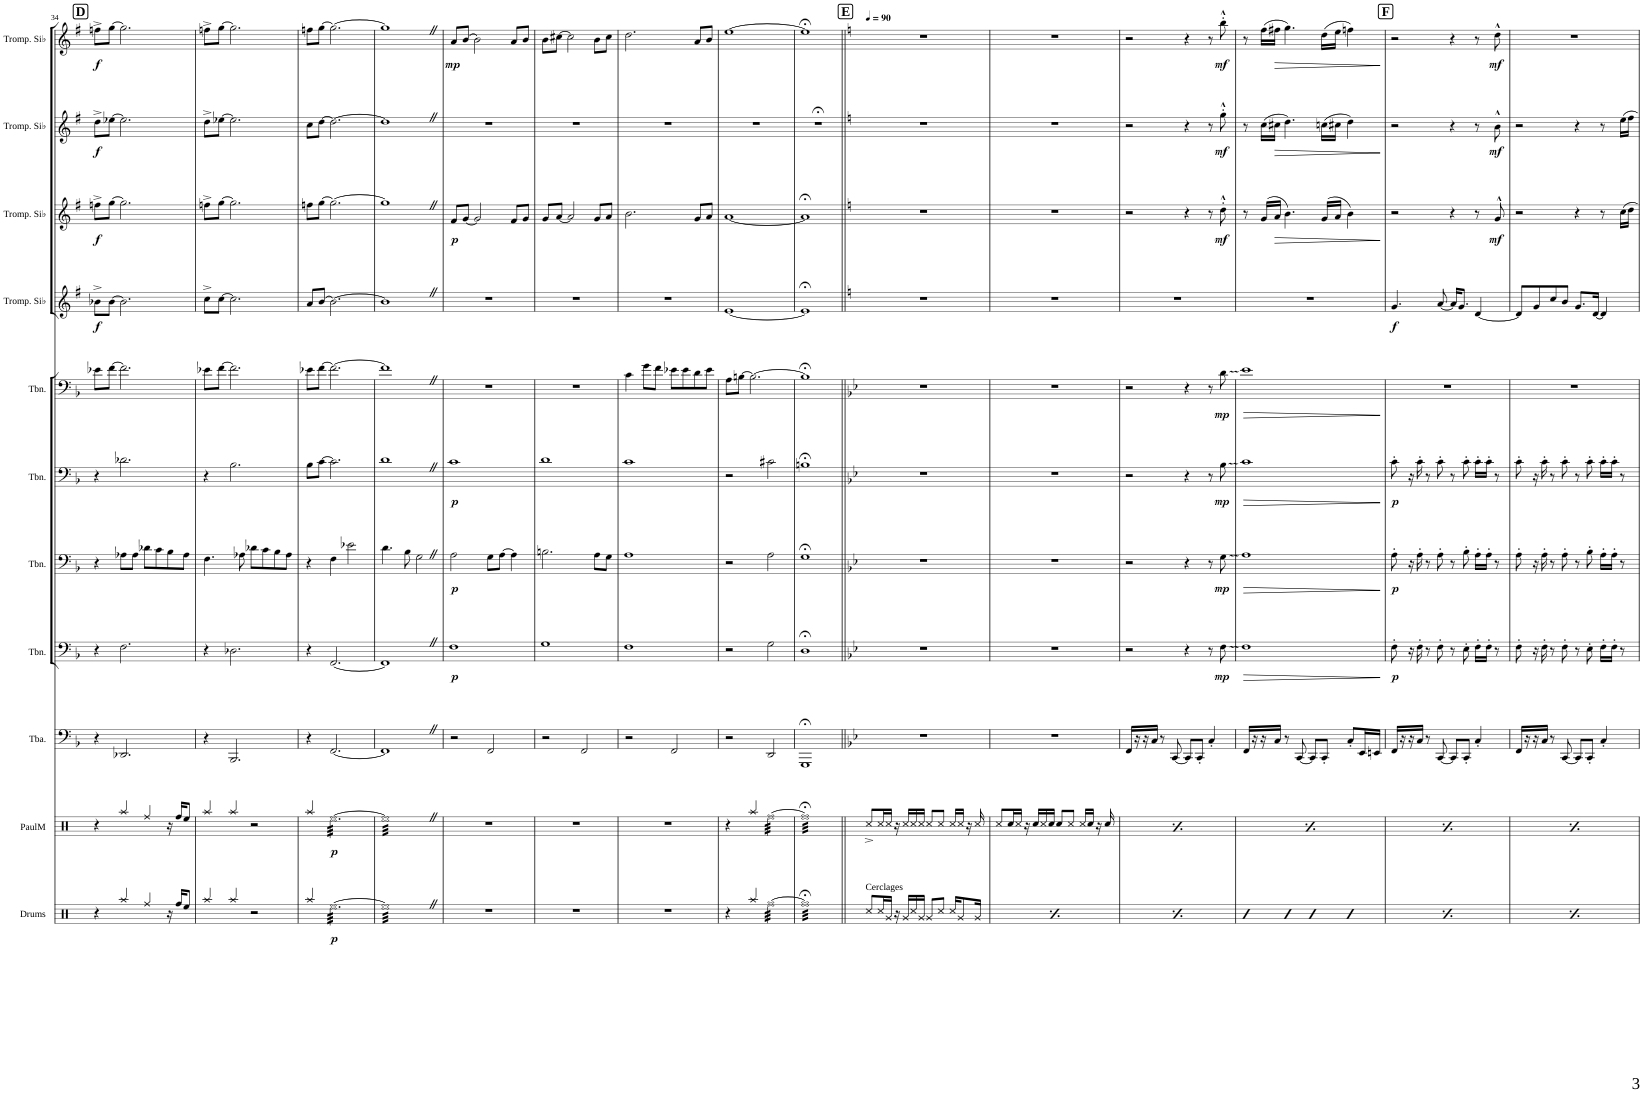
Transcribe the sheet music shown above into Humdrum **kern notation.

**kern	**dynam	**kern	**dynam	**kern	**kern	**dynam	**kern	**dynam	**kern	**dynam	**kern	**dynam	**kern	**dynam	**kern	**dynam	**kern	**dynam	**kern	**dynam
*part11	*part11	*part10	*part10	*part9	*part8	*part8	*part7	*part7	*part6	*part6	*part5	*part5	*part4	*part4	*part3	*part3	*part2	*part2	*part1	*part1
*staff11	*staff11	*staff10	*staff10	*staff9	*staff8	*staff8	*staff7	*staff7	*staff6	*staff6	*staff5	*staff5	*staff4	*staff4	*staff3	*staff3	*staff2	*staff2	*staff1	*staff1
*I"Drums	*	*I"PaulM	*	*I"Tuba	*I"Trombone	*	*I"Trombone	*	*I"Trombone	*	*I"Trombone	*	*I"Trompette en Sib	*	*I"Trompette en Sib	*	*I"Trompette en Sib	*	*I"Trompette en Sib	*
*I'Drums	*	*I'PaulM	*	*I'Tba.	*I'Tbn.	*	*I'Tbn.	*	*I'Tbn.	*	*I'Tbn.	*	*I'Tromp. Sib	*	*I'Tromp. Sib	*	*I'Tromp. Sib	*	*I'Tromp. Sib	*
!!LO:PB:g=z
*clefX	*	*clefX	*	*clefF4	*clefF4	*	*clefF4	*	*clefF4	*	*clefF4	*	*clefG2	*	*clefG2	*	*clefG2	*	*clefG2	*
*	*	*	*	*	*	*	*	*	*	*	*	*	*Trd1c2	*	*Trd1c2	*	*Trd1c2	*	*Trd1c2	*
*k[]	*	*k[]	*	*k[b-]	*k[b-]	*	*k[b-]	*	*k[b-]	*	*k[b-]	*	*k[f#]	*	*k[f#]	*	*k[f#]	*	*k[f#]	*
*M4/4	*	*M4/4	*	*M4/4	*M4/4	*	*M4/4	*	*M4/4	*	*M4/4	*	*M4/4	*	*M4/4	*	*M4/4	*	*M4/4	*
!!LO:REH:place=s1:a:B:cj:fs=14:t=D
=34	=34	=34	=34	=34	=34	=34	=34	=34	=34	=34	=34	=34	=34	=34	=34	=34	=34	=34	=34	=34
!	!	!	!	!	!	!	!	!	!	!	!	!	!	!LO:DY:b	!	!LO:DY:b	!	!LO:DY:b	!	!LO:DY:b
4r	.	4r	.	4r	4r	.	4r	.	4r	.	8e-X\L	.	8b-X^\L	f	8ffn^\L	f	8dd^\L	f	8ffn^\L	f
.	.	.	.	.	.	.	.	.	.	.	[8f\J	.	[8b-\J	.	[8gg\J	.	[8ee-X\J	.	[8gg\J	.
4Raa/	.	4Raa/	.	2.DD-X/	2.F\	.	8A-X\L	.	2.d-X\	.	2.f\]	.	2.b-\]	.	2.gg\]	.	2.ee-\]	.	2.gg\]	.
.	.	.	.	.	.	.	8A-\J	.	.	.	.	.	.	.	.	.	.	.	.	.
4Rff/	.	4Rff/	.	.	.	.	8d-X\L	.	.	.	.	.	.	.	.	.	.	.	.	.
.	.	.	.	.	.	.	8c\	.	.	.	.	.	.	.	.	.	.	.	.	.
16r	.	16r	.	.	.	.	8B-\	.	.	.	.	.	.	.	.	.	.	.	.	.
16Rff/KL	.	16Rff/KL	.	.	.	.	.	.	.	.	.	.	.	.	.	.	.	.	.	.
8Ree/J	.	8Ree/J	.	.	.	.	8A-\J	.	.	.	.	.	.	.	.	.	.	.	.	.
=35	=35	=35	=35	=35	=35	=35	=35	=35	=35	=35	=35	=35	=35	=35	=35	=35	=35	=35	=35	=35
4Raa/	.	4Raa/	.	4r	4r	.	4.F\	.	4r	.	8e-X\L	.	8cc^\L	.	8ffn^\L	.	8dd^\L	.	8ffn^\L	.
.	.	.	.	.	.	.	.	.	.	.	[8f\J	.	[8cc\J	.	[8gg\J	.	[8ee-X\J	.	[8gg\J	.
4Raa/	.	4Raa/	.	2.BBB-/	2.D-X\	.	.	.	2.B-\	.	2.f\]	.	2.cc\]	.	2.gg\]	.	2.ee-\]	.	2.gg\]	.
.	.	.	.	.	.	.	8A-X\	.	.	.	.	.	.	.	.	.	.	.	.	.
2r	.	2r	.	.	.	.	8d-X\L	.	.	.	.	.	.	.	.	.	.	.	.	.
.	.	.	.	.	.	.	8c\	.	.	.	.	.	.	.	.	.	.	.	.	.
.	.	.	.	.	.	.	8B-\	.	.	.	.	.	.	.	.	.	.	.	.	.
.	.	.	.	.	.	.	8A-\J	.	.	.	.	.	.	.	.	.	.	.	.	.
=36	=36	=36	=36	=36	=36	=36	=36	=36	=36	=36	=36	=36	=36	=36	=36	=36	=36	=36	=36	=36
4Raa/	.	4Raa/	.	4r	4r	.	4r	.	8B-\L	.	8e-X\L	.	8a/L	.	8ffn\L	.	8cc\L	.	8ffn\L	.
.	.	.	.	.	.	.	.	.	[8c\J	.	[8f\J	.	[8b/J	.	[8gg\J	.	[8dd\J	.	[8gg\J	.
!	!LO:DY:b	!	!LO:DY:b	!	!	!	!	!	!	!	!	!	!	!	!	!	!	!	!	!
*tremolo	*	*	*	*	*	*	*	*	*	*	*	*	*	*	*	*	*	*	*	*
*	*	*tremolo	*	*	*	*	*	*	*	*	*	*	*	*	*	*	*	*	*	*
[32Ree\LLL	p	[32Ree\LLL	p	[2.FF/	[2.FF/	.	4F\	.	2.c\]	.	2.f\_	.	2.b\_	.	2.gg\_	.	2.dd\_	.	2.gg\_	.
32Ree\	.	32Ree\	.	.	.	.	.	.	.	.	.	.	.	.	.	.	.	.	.	.
32Ree\	.	32Ree\	.	.	.	.	.	.	.	.	.	.	.	.	.	.	.	.	.	.
32Ree\	.	32Ree\	.	.	.	.	.	.	.	.	.	.	.	.	.	.	.	.	.	.
32Ree\	.	32Ree\	.	.	.	.	.	.	.	.	.	.	.	.	.	.	.	.	.	.
32Ree\	.	32Ree\	.	.	.	.	.	.	.	.	.	.	.	.	.	.	.	.	.	.
32Ree\	.	32Ree\	.	.	.	.	.	.	.	.	.	.	.	.	.	.	.	.	.	.
32Ree\	.	32Ree\	.	.	.	.	.	.	.	.	.	.	.	.	.	.	.	.	.	.
32Ree\	.	32Ree\	.	.	.	.	2e-X\	.	.	.	.	.	.	.	.	.	.	.	.	.
32Ree\	.	32Ree\	.	.	.	.	.	.	.	.	.	.	.	.	.	.	.	.	.	.
32Ree\	.	32Ree\	.	.	.	.	.	.	.	.	.	.	.	.	.	.	.	.	.	.
32Ree\	.	32Ree\	.	.	.	.	.	.	.	.	.	.	.	.	.	.	.	.	.	.
32Ree\	.	32Ree\	.	.	.	.	.	.	.	.	.	.	.	.	.	.	.	.	.	.
32Ree\	.	32Ree\	.	.	.	.	.	.	.	.	.	.	.	.	.	.	.	.	.	.
32Ree\	.	32Ree\	.	.	.	.	.	.	.	.	.	.	.	.	.	.	.	.	.	.
32Ree\	.	32Ree\	.	.	.	.	.	.	.	.	.	.	.	.	.	.	.	.	.	.
32Ree\	.	32Ree\	.	.	.	.	.	.	.	.	.	.	.	.	.	.	.	.	.	.
32Ree\	.	32Ree\	.	.	.	.	.	.	.	.	.	.	.	.	.	.	.	.	.	.
32Ree\	.	32Ree\	.	.	.	.	.	.	.	.	.	.	.	.	.	.	.	.	.	.
32Ree\	.	32Ree\	.	.	.	.	.	.	.	.	.	.	.	.	.	.	.	.	.	.
32Ree\	.	32Ree\	.	.	.	.	.	.	.	.	.	.	.	.	.	.	.	.	.	.
32Ree\	.	32Ree\	.	.	.	.	.	.	.	.	.	.	.	.	.	.	.	.	.	.
32Ree\	.	32Ree\	.	.	.	.	.	.	.	.	.	.	.	.	.	.	.	.	.	.
32Ree\JJJ	.	32Ree\JJJ	.	.	.	.	.	.	.	.	.	.	.	.	.	.	.	.	.	.
=37	=37	=37	=37	=37	=37	=37	=37	=37	=37	=37	=37	=37	=37	=37	=37	=37	=37	=37	=37	=37
32ReeZ]LLL	.	32ReeZ]LLL	.	1FFZ]	1FFZ]	.	4.d\	.	1dZ	.	1fZ]	.	1bZ]	.	1ggZ]	.	1ddZ]	.	1ggZ]	.
32ReeZ	.	32ReeZ	.	.	.	.	.	.	.	.	.	.	.	.	.	.	.	.	.	.
32ReeZ	.	32ReeZ	.	.	.	.	.	.	.	.	.	.	.	.	.	.	.	.	.	.
32ReeZ	.	32ReeZ	.	.	.	.	.	.	.	.	.	.	.	.	.	.	.	.	.	.
32ReeZ	.	32ReeZ	.	.	.	.	.	.	.	.	.	.	.	.	.	.	.	.	.	.
32ReeZ	.	32ReeZ	.	.	.	.	.	.	.	.	.	.	.	.	.	.	.	.	.	.
32ReeZ	.	32ReeZ	.	.	.	.	.	.	.	.	.	.	.	.	.	.	.	.	.	.
32ReeZ	.	32ReeZ	.	.	.	.	.	.	.	.	.	.	.	.	.	.	.	.	.	.
32ReeZ	.	32ReeZ	.	.	.	.	.	.	.	.	.	.	.	.	.	.	.	.	.	.
32ReeZ	.	32ReeZ	.	.	.	.	.	.	.	.	.	.	.	.	.	.	.	.	.	.
32ReeZ	.	32ReeZ	.	.	.	.	.	.	.	.	.	.	.	.	.	.	.	.	.	.
32ReeZ	.	32ReeZ	.	.	.	.	.	.	.	.	.	.	.	.	.	.	.	.	.	.
32ReeZ	.	32ReeZ	.	.	.	.	8B-\	.	.	.	.	.	.	.	.	.	.	.	.	.
32ReeZ	.	32ReeZ	.	.	.	.	.	.	.	.	.	.	.	.	.	.	.	.	.	.
32ReeZ	.	32ReeZ	.	.	.	.	.	.	.	.	.	.	.	.	.	.	.	.	.	.
32ReeZ	.	32ReeZ	.	.	.	.	.	.	.	.	.	.	.	.	.	.	.	.	.	.
32ReeZ	.	32ReeZ	.	.	.	.	2GZ\	.	.	.	.	.	.	.	.	.	.	.	.	.
32ReeZ	.	32ReeZ	.	.	.	.	.	.	.	.	.	.	.	.	.	.	.	.	.	.
32ReeZ	.	32ReeZ	.	.	.	.	.	.	.	.	.	.	.	.	.	.	.	.	.	.
32ReeZ	.	32ReeZ	.	.	.	.	.	.	.	.	.	.	.	.	.	.	.	.	.	.
32ReeZ	.	32ReeZ	.	.	.	.	.	.	.	.	.	.	.	.	.	.	.	.	.	.
32ReeZ	.	32ReeZ	.	.	.	.	.	.	.	.	.	.	.	.	.	.	.	.	.	.
32ReeZ	.	32ReeZ	.	.	.	.	.	.	.	.	.	.	.	.	.	.	.	.	.	.
32ReeZ	.	32ReeZ	.	.	.	.	.	.	.	.	.	.	.	.	.	.	.	.	.	.
32ReeZ	.	32ReeZ	.	.	.	.	.	.	.	.	.	.	.	.	.	.	.	.	.	.
32ReeZ	.	32ReeZ	.	.	.	.	.	.	.	.	.	.	.	.	.	.	.	.	.	.
32ReeZ	.	32ReeZ	.	.	.	.	.	.	.	.	.	.	.	.	.	.	.	.	.	.
32ReeZ	.	32ReeZ	.	.	.	.	.	.	.	.	.	.	.	.	.	.	.	.	.	.
32ReeZ	.	32ReeZ	.	.	.	.	.	.	.	.	.	.	.	.	.	.	.	.	.	.
32ReeZ	.	32ReeZ	.	.	.	.	.	.	.	.	.	.	.	.	.	.	.	.	.	.
32ReeZ	.	32ReeZ	.	.	.	.	.	.	.	.	.	.	.	.	.	.	.	.	.	.
32ReeZJJJ	.	32ReeZJJJ	.	.	.	.	.	.	.	.	.	.	.	.	.	.	.	.	.	.
*	*	*Xtremolo	*	*	*	*	*	*	*	*	*	*	*	*	*	*	*	*	*	*
*Xtremolo	*	*	*	*	*	*	*	*	*	*	*	*	*	*	*	*	*	*	*	*
=38	=38	=38	=38	=38	=38	=38	=38	=38	=38	=38	=38	=38	=38	=38	=38	=38	=38	=38	=38	=38
!	!	!	!	!	!	!LO:DY:b	!	!LO:DY:b	!	!LO:DY:b	!	!	!	!	!	!LO:DY:b	!	!	!	!LO:DY:b
1r	.	1r	.	2r	1F	p	2A\	p	1c	p	1r	.	1r	.	8f#/L	p	1r	.	8a/L	mp
.	.	.	.	.	.	.	.	.	.	.	.	.	.	.	[8g/J	.	.	.	[8b/J	.
.	.	.	.	.	.	.	.	.	.	.	.	.	.	.	2g/]	.	.	.	2b\]	.
.	.	.	.	2FF/	.	.	8G\L	.	.	.	.	.	.	.	.	.	.	.	.	.
.	.	.	.	.	.	.	[8A\J	.	.	.	.	.	.	.	.	.	.	.	.	.
.	.	.	.	.	.	.	4A\]	.	.	.	.	.	.	.	8f#/L	.	.	.	8a/L	.
.	.	.	.	.	.	.	.	.	.	.	.	.	.	.	8g/J	.	.	.	8b/J	.
=39	=39	=39	=39	=39	=39	=39	=39	=39	=39	=39	=39	=39	=39	=39	=39	=39	=39	=39	=39	=39
1r	.	1r	.	2r	1G	.	2.Bn\	.	1d	.	1r	.	1r	.	8g/L	.	1r	.	8b\L	.
.	.	.	.	.	.	.	.	.	.	.	.	.	.	.	[8a/J	.	.	.	[8cc#X\J	.
.	.	.	.	.	.	.	.	.	.	.	.	.	.	.	2a/]	.	.	.	2cc#\]	.
.	.	.	.	2FF/	.	.	.	.	.	.	.	.	.	.	.	.	.	.	.	.
.	.	.	.	.	.	.	8A\L	.	.	.	.	.	.	.	8g/L	.	.	.	8b\L	.
.	.	.	.	.	.	.	8G\J	.	.	.	.	.	.	.	8a/J	.	.	.	8cc#\J	.
=40	=40	=40	=40	=40	=40	=40	=40	=40	=40	=40	=40	=40	=40	=40	=40	=40	=40	=40	=40	=40
1r	.	1r	.	2r	1F	.	1A	.	1c	.	4c\	.	1r	.	2.b\	.	1r	.	2.dd\	.
.	.	.	.	.	.	.	.	.	.	.	8g\L	.	.	.	.	.	.	.	.	.
.	.	.	.	.	.	.	.	.	.	.	8f\J	.	.	.	.	.	.	.	.	.
.	.	.	.	2FF/	.	.	.	.	.	.	8e-X\L	.	.	.	.	.	.	.	.	.
.	.	.	.	.	.	.	.	.	.	.	8e-\	.	.	.	.	.	.	.	.	.
.	.	.	.	.	.	.	.	.	.	.	8d\	.	.	.	8g/L	.	.	.	8a/L	.
.	.	.	.	.	.	.	.	.	.	.	8e-\J	.	.	.	8a/J	.	.	.	8b/J	.
=41	=41	=41	=41	=41	=41	=41	=41	=41	=41	=41	=41	=41	=41	=41	=41	=41	=41	=41	=41	=41
4r	.	4r	.	2r	2r	.	2r	.	2r	.	8A\L	.	[1e	.	[1a	.	1r	.	[1ee	.
.	.	.	.	.	.	.	.	.	.	.	[8Bn\J	.	.	.	.	.	.	.	.	.
4Raa/	.	4Raa/	.	.	.	.	.	.	.	.	2.B\_	.	.	.	.	.	.	.	.	.
*tremolo	*	*	*	*	*	*	*	*	*	*	*	*	*	*	*	*	*	*	*	*
*	*	*tremolo	*	*	*	*	*	*	*	*	*	*	*	*	*	*	*	*	*	*
[32Rff\LLL	.	[32Rff\LLL	.	2DD/	2G\	.	2A\	.	2c#X\	.	.	.	.	.	.	.	.	.	.	.
32Rff\	.	32Rff\	.	.	.	.	.	.	.	.	.	.	.	.	.	.	.	.	.	.
32Rff\	.	32Rff\	.	.	.	.	.	.	.	.	.	.	.	.	.	.	.	.	.	.
32Rff\	.	32Rff\	.	.	.	.	.	.	.	.	.	.	.	.	.	.	.	.	.	.
32Rff\	.	32Rff\	.	.	.	.	.	.	.	.	.	.	.	.	.	.	.	.	.	.
32Rff\	.	32Rff\	.	.	.	.	.	.	.	.	.	.	.	.	.	.	.	.	.	.
32Rff\	.	32Rff\	.	.	.	.	.	.	.	.	.	.	.	.	.	.	.	.	.	.
32Rff\	.	32Rff\	.	.	.	.	.	.	.	.	.	.	.	.	.	.	.	.	.	.
32Rff\	.	32Rff\	.	.	.	.	.	.	.	.	.	.	.	.	.	.	.	.	.	.
32Rff\	.	32Rff\	.	.	.	.	.	.	.	.	.	.	.	.	.	.	.	.	.	.
32Rff\	.	32Rff\	.	.	.	.	.	.	.	.	.	.	.	.	.	.	.	.	.	.
32Rff\	.	32Rff\	.	.	.	.	.	.	.	.	.	.	.	.	.	.	.	.	.	.
32Rff\	.	32Rff\	.	.	.	.	.	.	.	.	.	.	.	.	.	.	.	.	.	.
32Rff\	.	32Rff\	.	.	.	.	.	.	.	.	.	.	.	.	.	.	.	.	.	.
32Rff\	.	32Rff\	.	.	.	.	.	.	.	.	.	.	.	.	.	.	.	.	.	.
32Rff\JJJ	.	32Rff\JJJ	.	.	.	.	.	.	.	.	.	.	.	.	.	.	.	.	.	.
=42	=42	=42	=42	=42	=42	=42	=42	=42	=42	=42	=42	=42	=42	=42	=42	=42	=42	=42	=42	=42
32Rff;<]LLL	.	32Rff;<]LLL	.	1GGG;<	1D;<	.	1G;<	.	1Bn;<	.	1B;<]	.	1e;<]	.	1a;<]	.	1r;<	.	1ee;<]	.
32Rff;<	.	32Rff;<	.	.	.	.	.	.	.	.	.	.	.	.	.	.	.	.	.	.
32Rff;<	.	32Rff;<	.	.	.	.	.	.	.	.	.	.	.	.	.	.	.	.	.	.
32Rff;<	.	32Rff;<	.	.	.	.	.	.	.	.	.	.	.	.	.	.	.	.	.	.
32Rff;<	.	32Rff;<	.	.	.	.	.	.	.	.	.	.	.	.	.	.	.	.	.	.
32Rff;<	.	32Rff;<	.	.	.	.	.	.	.	.	.	.	.	.	.	.	.	.	.	.
32Rff;<	.	32Rff;<	.	.	.	.	.	.	.	.	.	.	.	.	.	.	.	.	.	.
32Rff;<	.	32Rff;<	.	.	.	.	.	.	.	.	.	.	.	.	.	.	.	.	.	.
32Rff;<	.	32Rff;<	.	.	.	.	.	.	.	.	.	.	.	.	.	.	.	.	.	.
32Rff;<	.	32Rff;<	.	.	.	.	.	.	.	.	.	.	.	.	.	.	.	.	.	.
32Rff;<	.	32Rff;<	.	.	.	.	.	.	.	.	.	.	.	.	.	.	.	.	.	.
32Rff;<	.	32Rff;<	.	.	.	.	.	.	.	.	.	.	.	.	.	.	.	.	.	.
32Rff;<	.	32Rff;<	.	.	.	.	.	.	.	.	.	.	.	.	.	.	.	.	.	.
32Rff;<	.	32Rff;<	.	.	.	.	.	.	.	.	.	.	.	.	.	.	.	.	.	.
32Rff;<	.	32Rff;<	.	.	.	.	.	.	.	.	.	.	.	.	.	.	.	.	.	.
32Rff;<	.	32Rff;<	.	.	.	.	.	.	.	.	.	.	.	.	.	.	.	.	.	.
32Rff;<	.	32Rff;<	.	.	.	.	.	.	.	.	.	.	.	.	.	.	.	.	.	.
32Rff;<	.	32Rff;<	.	.	.	.	.	.	.	.	.	.	.	.	.	.	.	.	.	.
32Rff;<	.	32Rff;<	.	.	.	.	.	.	.	.	.	.	.	.	.	.	.	.	.	.
32Rff;<	.	32Rff;<	.	.	.	.	.	.	.	.	.	.	.	.	.	.	.	.	.	.
32Rff;<	.	32Rff;<	.	.	.	.	.	.	.	.	.	.	.	.	.	.	.	.	.	.
32Rff;<	.	32Rff;<	.	.	.	.	.	.	.	.	.	.	.	.	.	.	.	.	.	.
32Rff;<	.	32Rff;<	.	.	.	.	.	.	.	.	.	.	.	.	.	.	.	.	.	.
32Rff;<	.	32Rff;<	.	.	.	.	.	.	.	.	.	.	.	.	.	.	.	.	.	.
32Rff;<	.	32Rff;<	.	.	.	.	.	.	.	.	.	.	.	.	.	.	.	.	.	.
32Rff;<	.	32Rff;<	.	.	.	.	.	.	.	.	.	.	.	.	.	.	.	.	.	.
32Rff;<	.	32Rff;<	.	.	.	.	.	.	.	.	.	.	.	.	.	.	.	.	.	.
32Rff;<	.	32Rff;<	.	.	.	.	.	.	.	.	.	.	.	.	.	.	.	.	.	.
32Rff;<	.	32Rff;<	.	.	.	.	.	.	.	.	.	.	.	.	.	.	.	.	.	.
32Rff;<	.	32Rff;<	.	.	.	.	.	.	.	.	.	.	.	.	.	.	.	.	.	.
32Rff;<	.	32Rff;<	.	.	.	.	.	.	.	.	.	.	.	.	.	.	.	.	.	.
32Rff;<JJJ	.	32Rff;<JJJ	.	.	.	.	.	.	.	.	.	.	.	.	.	.	.	.	.	.
*	*	*Xtremolo	*	*	*	*	*	*	*	*	*	*	*	*	*	*	*	*	*	*
*Xtremolo	*	*	*	*	*	*	*	*	*	*	*	*	*	*	*	*	*	*	*	*
=43||	=43||	=43||	=43||	=43||	=43||	=43||	=43||	=43||	=43||	=43||	=43||	=43||	=43||	=43||	=43||	=43||	=43||	=43||	=43||	=43||
!!LO:REH:place=s1:a:B:cj:fs=14:t=E
*	*	*	*	*k[b-e-]	*k[b-e-]	*	*k[b-e-]	*	*k[b-e-]	*	*k[b-e-]	*	*k[]	*	*k[]	*	*k[]	*	*k[]	*
*	*	*	*	*	*	*	*	*	*	*	*	*	*	*	*	*	*	*	*MM90	*
!LO:TX:a:t=Cerclages	!	!	!	!	!	!	!	!	!	!	!	!	!	!	!	!	!	!	!	!
8Rcc/L	.	8Rcc^/L	.	1r	1r	.	1r	.	1r	.	1r	.	1r	.	1r	.	1r	.	1r	.
16Rcc/L	.	16Rcc/L	.	.	.	.	.	.	.	.	.	.	.	.	.	.	.	.	.	.
16Rg/JJ	.	16Rcc/JJ	.	.	.	.	.	.	.	.	.	.	.	.	.	.	.	.	.	.
16r	.	16r	.	.	.	.	.	.	.	.	.	.	.	.	.	.	.	.	.	.
16Rg/LL	.	16Rcc/LL	.	.	.	.	.	.	.	.	.	.	.	.	.	.	.	.	.	.
16Rcc/	.	16Rcc/	.	.	.	.	.	.	.	.	.	.	.	.	.	.	.	.	.	.
16Rg/JJ	.	16Rcc/JJ	.	.	.	.	.	.	.	.	.	.	.	.	.	.	.	.	.	.
8Rg/L	.	8Rcc/L	.	.	.	.	.	.	.	.	.	.	.	.	.	.	.	.	.	.
8Rcc/J	.	8Rcc/J	.	.	.	.	.	.	.	.	.	.	.	.	.	.	.	.	.	.
16Rcc/KL	.	16Rcc/LL	.	.	.	.	.	.	.	.	.	.	.	.	.	.	.	.	.	.
8Rg/	.	16Rcc/JJ	.	.	.	.	.	.	.	.	.	.	.	.	.	.	.	.	.	.
.	.	16r	.	.	.	.	.	.	.	.	.	.	.	.	.	.	.	.	.	.
16Rg/Jk	.	16Rcc/	.	.	.	.	.	.	.	.	.	.	.	.	.	.	.	.	.	.
=44	=44	=44	=44	=44	=44	=44	=44	=44	=44	=44	=44	=44	=44	=44	=44	=44	=44	=44	=44	=44
!LO:TX:a:t=Cerclages	!	!	!	!	!	!	!	!	!	!	!	!	!	!	!	!	!	!	!	!
8Rcc/L	.	8Rcc/L	.	1r	1r	.	1r	.	1r	.	1r	.	1r	.	1r	.	1r	.	1r	.
16Rcc/L	.	16Rcc/L	.	.	.	.	.	.	.	.	.	.	.	.	.	.	.	.	.	.
16Rg/JJ	.	16Rcc/JJ	.	.	.	.	.	.	.	.	.	.	.	.	.	.	.	.	.	.
16r	.	16r	.	.	.	.	.	.	.	.	.	.	.	.	.	.	.	.	.	.
16Rg/LL	.	16Rcc/LL	.	.	.	.	.	.	.	.	.	.	.	.	.	.	.	.	.	.
16Rcc/	.	16Rcc/	.	.	.	.	.	.	.	.	.	.	.	.	.	.	.	.	.	.
16Rg/JJ	.	16Rcc/JJ	.	.	.	.	.	.	.	.	.	.	.	.	.	.	.	.	.	.
8Rg/L	.	8Rcc/L	.	.	.	.	.	.	.	.	.	.	.	.	.	.	.	.	.	.
8Rcc/J	.	8Rcc/J	.	.	.	.	.	.	.	.	.	.	.	.	.	.	.	.	.	.
16Rcc/KL	.	16Rcc/LL	.	.	.	.	.	.	.	.	.	.	.	.	.	.	.	.	.	.
8Rg/	.	16Rcc/JJ	.	.	.	.	.	.	.	.	.	.	.	.	.	.	.	.	.	.
.	.	16r	.	.	.	.	.	.	.	.	.	.	.	.	.	.	.	.	.	.
16Rg/Jk	.	16Rcc/	.	.	.	.	.	.	.	.	.	.	.	.	.	.	.	.	.	.
=45	=45	=45	=45	=45	=45	=45	=45	=45	=45	=45	=45	=45	=45	=45	=45	=45	=45	=45	=45	=45
!LO:TX:a:t=Cerclages	!	!	!	!	!	!	!	!	!	!	!	!	!	!	!	!	!	!	!	!
8Rcc/L	.	8Rcc/L	.	16FF/LL	2r	.	2r	.	2r	.	2r	.	1r	.	2r	.	2r	.	2r	.
.	.	.	.	16r	.	.	.	.	.	.	.	.	.	.	.	.	.	.	.	.
16Rcc/L	.	16Rcc/L	.	16r	.	.	.	.	.	.	.	.	.	.	.	.	.	.	.	.
16Rg/JJ	.	16Rcc/JJ	.	16C/JJ	.	.	.	.	.	.	.	.	.	.	.	.	.	.	.	.
16r	.	16r	.	8r	.	.	.	.	.	.	.	.	.	.	.	.	.	.	.	.
16Rg/LL	.	16Rcc/LL	.	.	.	.	.	.	.	.	.	.	.	.	.	.	.	.	.	.
16Rcc/	.	16Rcc/	.	[8CC/	.	.	.	.	.	.	.	.	.	.	.	.	.	.	.	.
16Rg/JJ	.	16Rcc/JJ	.	.	.	.	.	.	.	.	.	.	.	.	.	.	.	.	.	.
8Rg/L	.	8Rcc/L	.	8CC/L]	4r	.	4r	.	4r	.	4r	.	.	.	4r	.	4r	.	4r	.
8Rcc/J	.	8Rcc/J	.	8CC'/J	.	.	.	.	.	.	.	.	.	.	.	.	.	.	.	.
16Rcc/KL	.	16Rcc/LL	.	4C'/	8r	.	8r	.	8r	.	8r	.	.	.	8r	.	8r	.	8r	.
8Rg/	.	16Rcc/JJ	.	.	.	.	.	.	.	.	.	.	.	.	.	.	.	.	.	.
!	!	!	!	!	!	!LO:DY:b	!	!LO:DY:b	!	!LO:DY:b	!	!LO:DY:b	!	!	!	!LO:DY:b	!	!LO:DY:b	!	!LO:DY:b
.	.	16r	.	.	8F\	mp	8G\	mp	8B-\	mp	8d\	mp	.	.	8dd'^^\	mf	8gg'^^\	mf	8bb'^^\	mf
16Rg/Jk	.	16Rcc/	.	.	.	.	.	.	.	.	.	.	.	.	.	.	.	.	.	.
=46	=46	=46	=46	=46	=46	=46	=46	=46	=46	=46	=46	=46	=46	=46	=46	=46	=46	=46	=46	=46
!	!	!	!	!	!	!LO:HP:b	!	!LO:HP:b	!	!LO:HP:b	!	!LO:HP:b	!	!	!	!	!	!	!	!
4R	.	8Rcc/L	.	16FF/LL	1F	>	1A	>	1c	>	1e-	>	1r	.	8r	.	8r	.	8r	.
.	.	.	.	16r	.	.	.	.	.	.	.	.	.	.	.	.	.	.	.	.
.	.	16Rcc/L	.	16r	.	.	.	.	.	.	.	.	.	.	(16g/LL	.	(16cc\LL	.	(16ff\LL	.
!	!	!	!	!	!	!	!	!	!	!	!	!	!	!	!	!LO:HP:b	!	!LO:HP:b	!	!LO:HP:b
.	.	16Rcc/JJ	.	16C/JJ	.	.	.	.	.	.	.	.	.	.	16a/JJ	>	16cc#X\JJ	>	16ff#X\JJ	>
4R	.	16r	.	8r	.	.	.	.	.	.	.	.	.	.	4.b\)	.	4.dd\)	.	4.gg\)	.
.	.	16Rcc/LL	.	.	.	.	.	.	.	.	.	.	.	.	.	.	.	.	.	.
.	.	16Rcc/	.	[8CC/	.	.	.	.	.	.	.	.	.	.	.	.	.	.	.	.
.	.	16Rcc/JJ	.	.	.	.	.	.	.	.	.	.	.	.	.	.	.	.	.	.
4R	.	8Rcc/L	.	8CC/L]	.	.	.	.	.	.	.	.	.	.	.	.	.	.	.	.
.	.	8Rcc/J	.	8CC'/J	.	.	.	.	.	.	.	.	.	.	(16g/LL	.	(16ccn\LL	.	(16dd\LL	.
.	.	.	.	.	.	.	.	.	.	.	.	.	.	.	16a/JJ	.	16cc#X\JJ	.	16ee\JJ	.
4R	.	16Rcc/LL	.	8C'/L	.	.	.	.	.	.	.	.	.	.	4b\)	.	4dd\)	.	4ffn\)	.
.	.	16Rcc/JJ	.	.	.	.	.	.	.	.	.	.	.	.	.	.	.	.	.	.
.	.	16r	.	16EE-/L	.	.	.	.	.	.	.	.	.	.	.	.	.	.	.	.
.	.	16Rcc/	.	16EEn/JJ	.	.	.	.	.	.	.	.	.	.	.	.	.	.	.	.
.	.	.	.	.	.	]	.	]	.	]	.	]	.	.	.	]	.	]	.	]
!!LO:REH:place=s1:a:B:cj:fs=14:t=F
=47	=47	=47	=47	=47	=47	=47	=47	=47	=47	=47	=47	=47	=47	=47	=47	=47	=47	=47	=47	=47
!	!	!	!	!	!	!LO:DY:b	!	!LO:DY:b	!	!LO:DY:b	!	!	!	!LO:DY:b	!	!	!	!	!	!
4R	.	8Rcc/L	.	16FF/LL	8F'\	p	8A'\	p	8c'\	p	1r	.	4.g/	f	2r	.	2r	.	2r	.
.	.	.	.	16r	.	.	.	.	.	.	.	.	.	.	.	.	.	.	.	.
.	.	16Rcc/L	.	16r	16r	.	16r	.	16r	.	.	.	.	.	.	.	.	.	.	.
.	.	16Rcc/JJ	.	16C/JJ	16F'\	.	16A'\	.	16c'\	.	.	.	.	.	.	.	.	.	.	.
4R	.	16r	.	8r	8r	.	8r	.	8r	.	.	.	.	.	.	.	.	.	.	.
.	.	16Rcc/LL	.	.	.	.	.	.	.	.	.	.	.	.	.	.	.	.	.	.
.	.	16Rcc/	.	[8CC/	8F'\	.	8A'\	.	8c'\	.	.	.	[8a/	.	.	.	.	.	.	.
.	.	16Rcc/JJ	.	.	.	.	.	.	.	.	.	.	.	.	.	.	.	.	.	.
4R	.	8Rcc/L	.	8CC/L]	8r	.	8r	.	8r	.	.	.	16a/KL]	.	4r	.	4r	.	4r	.
.	.	.	.	.	.	.	.	.	.	.	.	.	8.g/J	.	.	.	.	.	.	.
.	.	8Rcc/J	.	8CC'/J	8E-'\	.	8B-'\	.	8c'\	.	.	.	.	.	.	.	.	.	.	.
4R	.	16Rcc/LL	.	4C'/	16F'\LL	.	16A'\LL	.	16c'\LL	.	.	.	[4d/	.	8r	.	8r	.	8r	.
.	.	16Rcc/JJ	.	.	16F'\JJ	.	16A'\JJ	.	16c'\JJ	.	.	.	.	.	.	.	.	.	.	.
!	!	!	!	!	!	!	!	!	!	!	!	!	!	!	!	!LO:DY:b	!	!LO:DY:b	!	!LO:DY:b
.	.	16r	.	.	8r	.	8r	.	8r	.	.	.	.	.	8g^^/	mf	8b^^\	mf	8dd^^\	mf
.	.	16Rcc/	.	.	.	.	.	.	.	.	.	.	.	.	.	.	.	.	.	.
=48	=48	=48	=48	=48	=48	=48	=48	=48	=48	=48	=48	=48	=48	=48	=48	=48	=48	=48	=48	=48
4R	.	8Rcc/L	.	16FF/LL	8F'\	.	8A'\	.	8c'\	.	1r	.	8d/L]	.	2r	.	2r	.	1r	.
.	.	.	.	16r	.	.	.	.	.	.	.	.	.	.	.	.	.	.	.	.
.	.	16Rcc/L	.	16r	16r	.	16r	.	16r	.	.	.	8g/	.	.	.	.	.	.	.
.	.	16Rcc/JJ	.	16C/JJ	16F'\	.	16A'\	.	16c'\	.	.	.	.	.	.	.	.	.	.	.
4R	.	16r	.	8r	8r	.	8r	.	8r	.	.	.	8cc/	.	.	.	.	.	.	.
.	.	16Rcc/LL	.	.	.	.	.	.	.	.	.	.	.	.	.	.	.	.	.	.
.	.	16Rcc/	.	[8CC/	8F'\	.	8A'\	.	8c'\	.	.	.	8b/J	.	.	.	.	.	.	.
.	.	16Rcc/JJ	.	.	.	.	.	.	.	.	.	.	.	.	.	.	.	.	.	.
4R	.	8Rcc/L	.	8CC/L]	8r	.	8r	.	8r	.	.	.	8.g/L	.	4r	.	4r	.	.	.
.	.	8Rcc/J	.	8CC'/J	8E-'\	.	8B-'\	.	8c'\	.	.	.	.	.	.	.	.	.	.	.
.	.	.	.	.	.	.	.	.	.	.	.	.	[16d/Jk	.	.	.	.	.	.	.
4R	.	16Rcc/LL	.	4C'/	16F'\LL	.	16A'\LL	.	16c'\LL	.	.	.	4d/]	.	8r	.	8r	.	.	.
.	.	16Rcc/JJ	.	.	16F'\JJ	.	16A'\JJ	.	16c'\JJ	.	.	.	.	.	.	.	.	.	.	.
.	.	16r	.	.	8r	.	8r	.	8r	.	.	.	.	.	16cc\LL	.	16ee\LL	.	.	.
.	.	16Rcc/	.	.	.	.	.	.	.	.	.	.	.	.	16dd\JJ	.	16ff\JJ	.	.	.
=	=	=	=	=	=	=	=	=	=	=	=	=	=	=	=	=	=	=	=	=
*-	*-	*-	*-	*-	*-	*-	*-	*-	*-	*-	*-	*-	*-	*-	*-	*-	*-	*-	*-	*-
